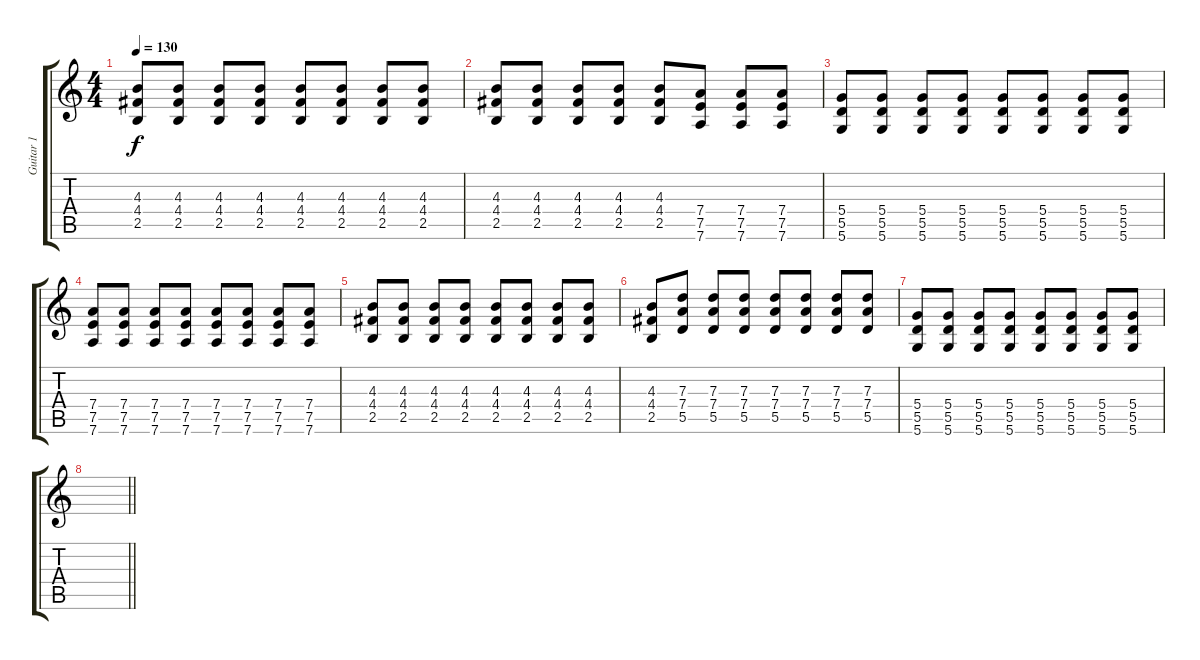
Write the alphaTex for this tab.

\track ("Guitar 1" "Guitar 1") {instrument distortionguitar}
\staff {score tabs}
\tuning (E4 B3 G3 D3 A2 D2) {hide}
\ts (4 4)
\tempo 130
\clef g2
\ks c
(4.3 4.4 2.5).8{dy f} (4.3 4.4 2.5).8 (4.3 4.4 2.5).8 (4.3 4.4 2.5).8 (4.3 4.4 2.5).8 (4.3 4.4 2.5).8 (4.3 4.4 2.5).8 (4.3 4.4 2.5).8 |
(4.3 4.4 2.5).8 (4.3 4.4 2.5).8 (4.3 4.4 2.5).8 (4.3 4.4 2.5).8 (4.3 4.4 2.5).8 (7.4 7.5 7.6).8 (7.4 7.5 7.6).8 (7.4 7.5 7.6).8 |
(5.4 5.5 5.6).8 (5.4 5.5 5.6).8 (5.4 5.5 5.6).8 (5.4 5.5 5.6).8 (5.4 5.5 5.6).8 (5.4 5.5 5.6).8 (5.4 5.5 5.6).8 (5.4 5.5 5.6).8 |
(7.4 7.5 7.6).8 (7.4 7.5 7.6).8 (7.4 7.5 7.6).8 (7.4 7.5 7.6).8 (7.4 7.5 7.6).8 (7.4 7.5 7.6).8 (7.4 7.5 7.6).8 (7.4 7.5 7.6).8 |
(4.3 4.4 2.5).8 (4.3 4.4 2.5).8 (4.3 4.4 2.5).8 (4.3 4.4 2.5).8 (4.3 4.4 2.5).8 (4.3 4.4 2.5).8 (4.3 4.4 2.5).8 (4.3 4.4 2.5).8 |
(4.3 4.4 2.5).8 (7.3 7.4 5.5).8 (7.3 7.4 5.5).8 (7.3 7.4 5.5).8 (7.3 7.4 5.5).8 (7.3 7.4 5.5).8 (7.3 7.4 5.5).8 (7.3 7.4 5.5).8 |
(5.4 5.5 5.6).8 (5.4 5.5 5.6).8 (5.4 5.5 5.6).8 (5.4 5.5 5.6).8 (5.4 5.5 5.6).8 (5.4 5.5 5.6).8 (5.4 5.5 5.6).8 (5.4 5.5 5.6).8 |
\barLineRight lightlight
